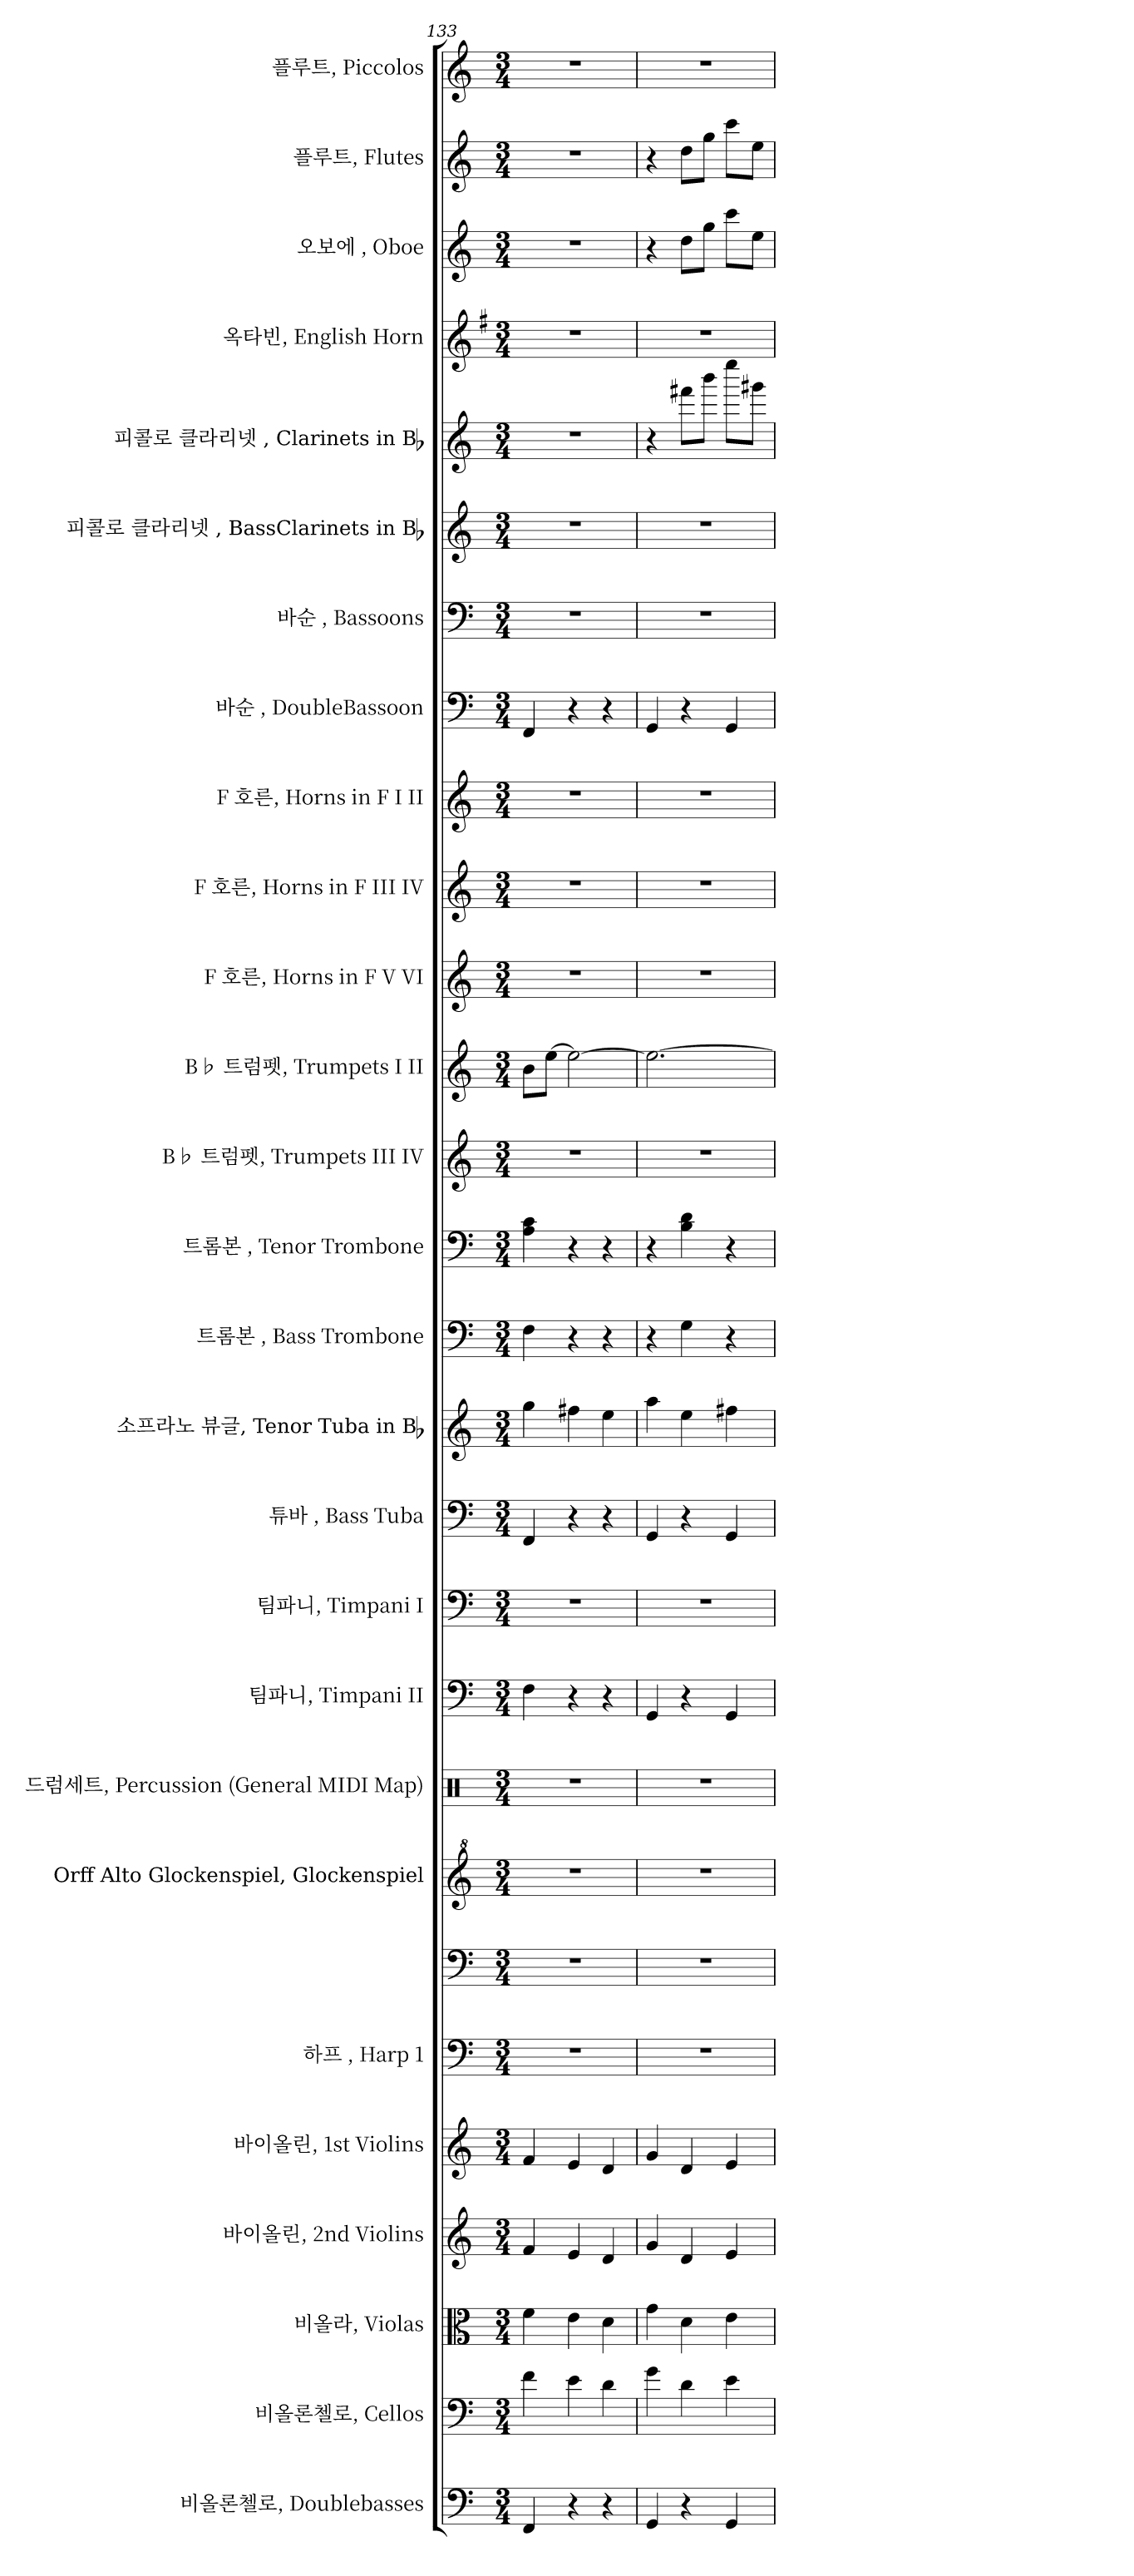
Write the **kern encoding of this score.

**kern	**kern	**kern	**kern	**kern	**kern	**kern	**kern	**kern	**kern	**kern	**kern	**kern	**kern	**kern	**kern	**kern	**kern	**kern	**kern	**kern	**kern	**kern	**kern	**kern	**kern	**kern	**kern
*part27	*part26	*part25	*part24	*part23	*part22	*part22	*part21	*part20	*part19	*part18	*part17	*part16	*part15	*part14	*part13	*part12	*part11	*part10	*part9	*part8	*part7	*part6	*part5	*part4	*part3	*part2	*part1
*staff28	*staff27	*staff26	*staff25	*staff24	*staff23	*staff22	*staff21	*staff20	*staff19	*staff18	*staff17	*staff16	*staff15	*staff14	*staff13	*staff12	*staff11	*staff10	*staff9	*staff8	*staff7	*staff6	*staff5	*staff4	*staff3	*staff2	*staff1
*I"비올론첼로, Doublebasses	*I"비올론첼로, Cellos	*I"비올라, Violas	*I"바이올린, 2nd Violins	*I"바이올린, 1st Violins	*I"하프 , Harp 1	*	*I"Orff Alto Glockenspiel, Glockenspiel	*I"드럼세트, Percussion (General MIDI Map)	*I"팀파니, Timpani II	*I"팀파니, Timpani I	*I"튜바 , Bass Tuba	*I"소프라노 뷰글, Tenor Tuba in Bb	*I"트롬본 , Bass Trombone	*I"트롬본 , Tenor Trombone	*I"B♭ 트럼펫, Trumpets III IV	*I"B♭ 트럼펫, Trumpets I II	*I"F 호른, Horns in F  V  VI	*I"F 호른, Horns in F III IV	*I"F 호른, Horns in F  I  II	*I"바순 , DoubleBassoon	*I"바순 , Bassoons	*I"피콜로 클라리넷 , BassClarinets in Bb	*I"피콜로 클라리넷 , Clarinets in Bb	*I"옥타빈, English Horn	*I"오보에 , Oboe	*I"플루트, Flutes	*I"플루트, Piccolos
*	*	*I'Vlas.	*I'Vlns.	*I'Vlns.	*I'Hrp.	*	*I'O. A. Glk.	*	*I'Timp.	*I'Timp.	*I'Tba.	*	*I'Tbn.	*I'Tbn.	*I'B♭ Tpt.	*I'B♭ Tpt.	*I'F Hn.	*I'F Hn.	*I'F Hn.	*	*I'Bsn.	*	*	*	*I'Ob.	*I'Fl.	*
*clefF4	*clefF4	*clefC3	*clefG2	*clefG2	*clefF4	*clefF4	*clefG^2	*clefX	*clefF4	*clefF4	*clefF4	*clefG2	*clefF4	*clefF4	*clefG2	*clefG2	*clefG2	*clefG2	*clefG2	*clefF4	*clefF4	*clefG2	*clefG2	*clefG2	*clefG2	*clefG2	*clefG2
*	*	*	*	*	*	*	*	*	*	*	*	*	*	*	*ITrd1c2	*ITrd1c2	*ITrd4c7	*ITrd4c7	*ITrd4c7	*	*	*ITrd-5c-8	*ITrd-5c-8	*ITrd4c7	*	*	*
*k[]	*k[]	*k[]	*k[]	*k[]	*k[]	*k[]	*k[]	*k[]	*k[]	*k[]	*k[]	*k[]	*k[]	*k[]	*k[b-e-]	*k[b-e-]	*k[b-]	*k[b-]	*k[b-]	*k[]	*k[]	*k[b-e-a-d-]	*k[b-e-a-d-]	*k[]	*k[]	*k[]	*k[]
*M3/4	*M3/4	*M3/4	*M3/4	*M3/4	*M3/4	*M3/4	*M3/4	*M3/4	*M3/4	*M3/4	*M3/4	*M3/4	*M3/4	*M3/4	*M3/4	*M3/4	*M3/4	*M3/4	*M3/4	*M3/4	*M3/4	*M3/4	*M3/4	*M3/4	*M3/4	*M3/4	*M3/4
=133	=133	=133	=133	=133	=133	=133	=133	=133	=133	=133	=133	=133	=133	=133	=133	=133	=133	=133	=133	=133	=133	=133	=133	=133	=133	=133	=133
4FF/	4f\	4f\	4f/	4f/	2.r	2.r	2.r	2.r	4F\	2.r	4FF/	4gg\	4F\	4A\ 4c\	2.r	8a\L	2.r	2.r	2.r	4FF/	2.r	2.r	2.r	2.r	2.r	2.r	2.r
.	.	.	.	.	.	.	.	.	.	.	.	.	.	.	.	[8dd\J	.	.	.	.	.	.	.	.	.	.	.
4r	4e\	4e\	4e/	4e/	.	.	.	.	4r	.	4r	4ff#X\	4r	4r	.	2dd\_	.	.	.	4r	.	.	.	.	.	.	.
4r	4d\	4d\	4d/	4d/	.	.	.	.	4r	.	4r	4ee\	4r	4r	.	.	.	.	.	4r	.	.	.	.	.	.	.
!!LO:PB:g=z
=134	=134	=134	=134	=134	=134	=134	=134	=134	=134	=134	=134	=134	=134	=134	=134	=134	=134	=134	=134	=134	=134	=134	=134	=134	=134	=134	=134
4GG/	4g\	4g\	4g/	4g/	2.r	2.r	2.r	2.r	4GG/	2.r	4GG/	4aa\	4r	4r	2.r	2.dd\_	2.r	2.r	2.r	4GG/	2.r	2.r	4r	2.r	4r	4r	2.r
4r	4d\	4d\	4d/	4d/	.	.	.	.	4r	.	4r	4ee\	4G\	4B\ 4d\	.	.	.	.	.	4r	.	.	8ddddn\L	.	8dd\L	8dd\L	.
.	.	.	.	.	.	.	.	.	.	.	.	.	.	.	.	.	.	.	.	.	.	.	8gggg\J	.	8gg\J	8gg\J	.
4GG/	4e\	4e\	4e/	4e/	.	.	.	.	4GG/	.	4GG/	4ff#X\	4r	4r	.	.	.	.	.	4GG/	.	.	8ccccc\L	.	8ccc\L	8ccc\L	.
.	.	.	.	.	.	.	.	.	.	.	.	.	.	.	.	.	.	.	.	.	.	.	8eeeen\J	.	8ee\J	8ee\J	.
=	=	=	=	=	=	=	=	=	=	=	=	=	=	=	=	=	=	=	=	=	=	=	=	=	=	=	=
*-	*-	*-	*-	*-	*-	*-	*-	*-	*-	*-	*-	*-	*-	*-	*-	*-	*-	*-	*-	*-	*-	*-	*-	*-	*-	*-	*-
